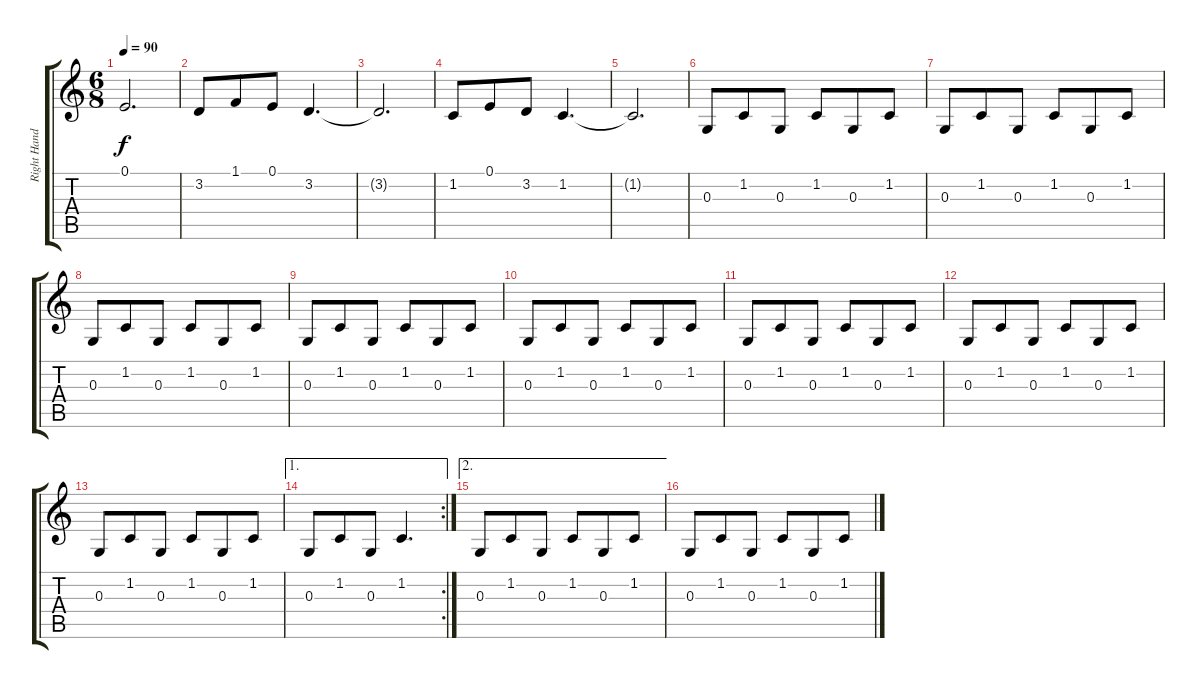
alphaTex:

\track ("Right Hand" "Right Hand") {instrument acousticgrandpiano}
\staff {score tabs}
\tuning (E4 B3 G3 D3 A2 E2) {hide}
\ts (6 8)
\tempo 90
\clef g2
\ks c
0.1{t}.2{d dy f} |
3.2.8 1.1.8 0.1.8 3.2.4{d} |
3.2{t}.2{d} |
1.2.8 0.1.8 3.2.8 1.2.4{d} |
1.2{t}.2{d} |
0.3.8 1.2.8 0.3.8 1.2.8 0.3.8 1.2.8 |
0.3.8 1.2.8 0.3.8 1.2.8 0.3.8 1.2.8 |
0.3.8 1.2.8 0.3.8 1.2.8 0.3.8 1.2.8 |
0.3.8 1.2.8 0.3.8 1.2.8 0.3.8 1.2.8 |
0.3.8 1.2.8 0.3.8 1.2.8 0.3.8 1.2.8 |
0.3.8 1.2.8 0.3.8 1.2.8 0.3.8 1.2.8 |
0.3.8 1.2.8 0.3.8 1.2.8 0.3.8 1.2.8 |
0.3.8 1.2.8 0.3.8 1.2.8 0.3.8 1.2.8 |
\ae 1
\rc 2
0.3.8 1.2.8 0.3.8 1.2.4{d} |
\ae 2
0.3.8 1.2.8 0.3.8 1.2.8 0.3.8 1.2.8 |
0.3.8 1.2.8 0.3.8 1.2.8 0.3.8 1.2.8
